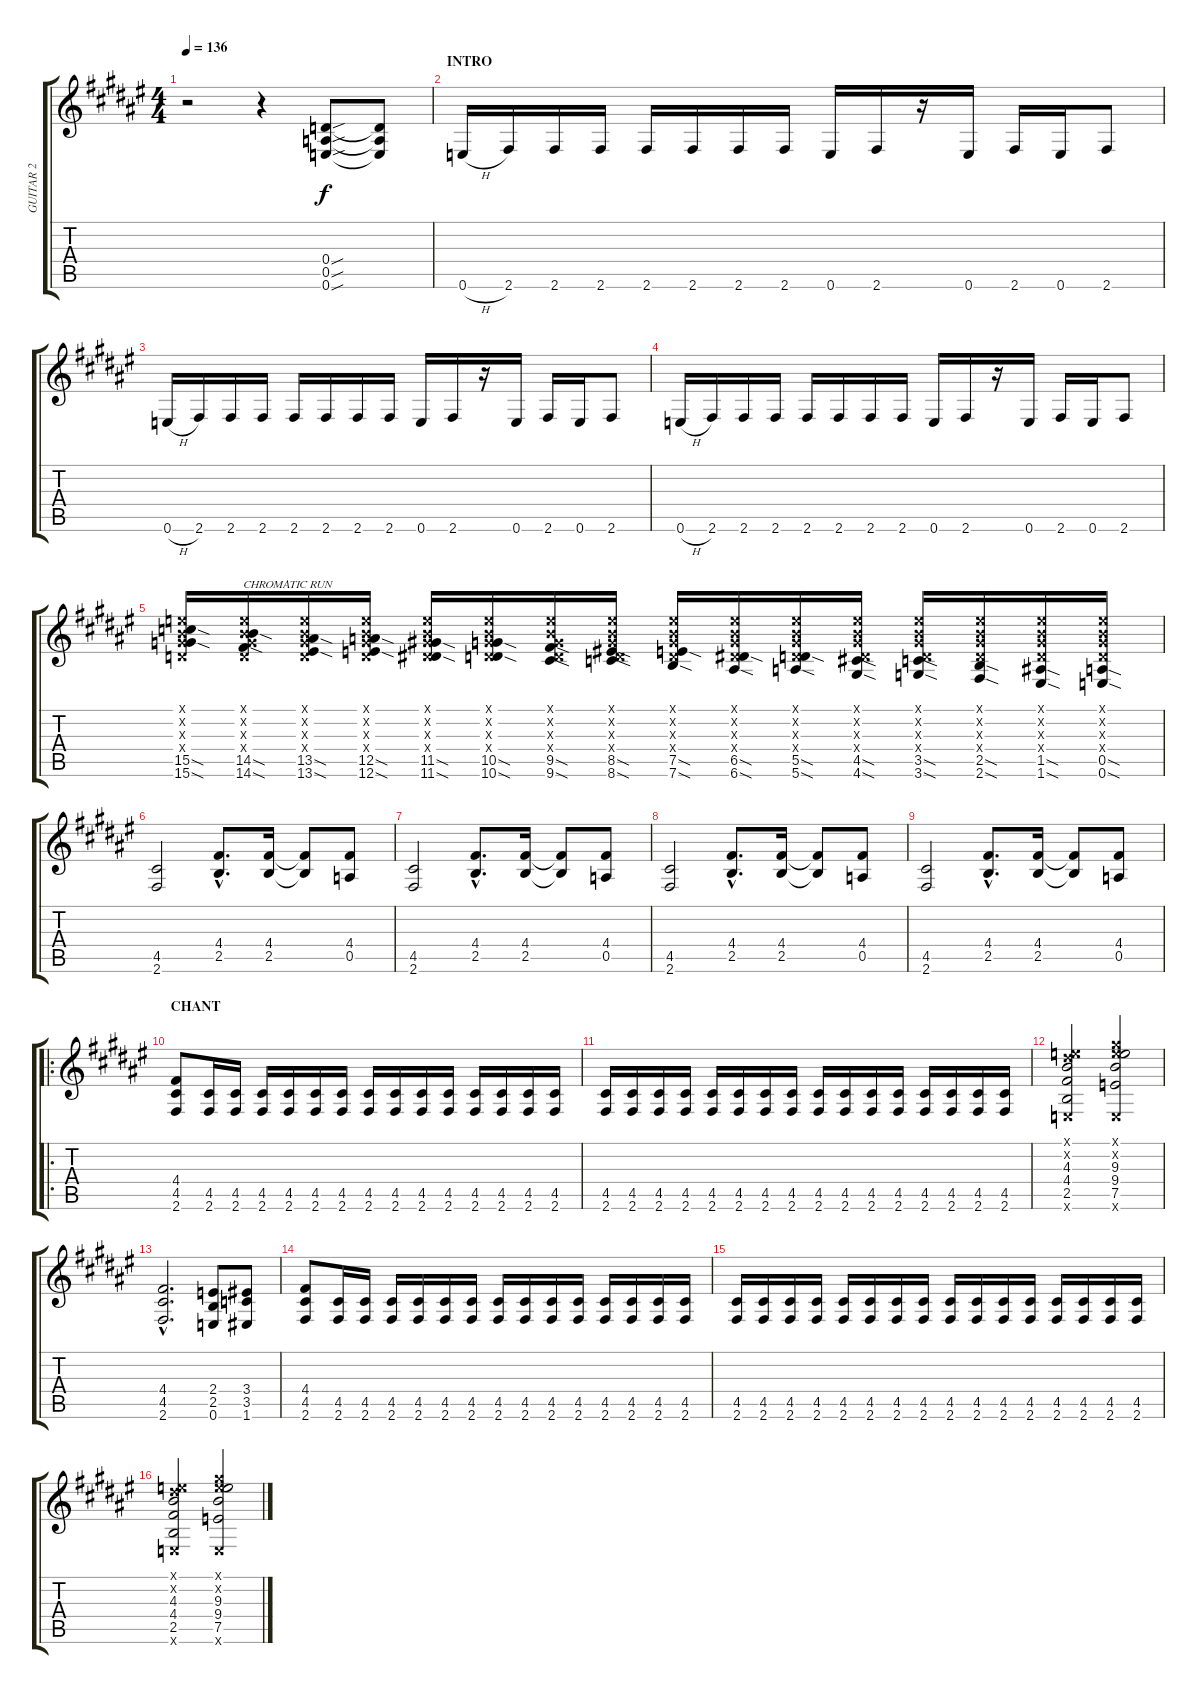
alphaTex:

\track ("GUITAR 2" "GUITAR 2") {instrument distortionguitar}
\staff {score tabs}
\tuning (E4 B3 G3 D3 A2 E2) {hide}
\ts (4 4)
\tempo 136
\clef g2
\ks f#
r.2{dy f instrument distortionguitar} r.4 (0.4{sou} 0.5{sou} 0.6{sou}).8 (0.4{t} 0.5{t} 0.6{t}).8 |
\section ("" "INTRO")
0.6{h}.16 2.6.16 2.6.16 2.6.16 2.6.16 2.6.16 2.6.16 2.6.16 0.6.16 2.6.16 r.16 0.6.16 2.6.16 0.6.16 2.6.8 |
0.6{h}.16 2.6.16 2.6.16 2.6.16 2.6.16 2.6.16 2.6.16 2.6.16 0.6.16 2.6.16 r.16 0.6.16 2.6.16 0.6.16 2.6.8 |
0.6{h}.16 2.6.16 2.6.16 2.6.16 2.6.16 2.6.16 2.6.16 2.6.16 0.6.16 2.6.16 r.16 0.6.16 2.6.16 0.6.16 2.6.8 |
(0.1{x} 0.2{x} 0.3{x} 0.4{x} 15.5{sod} 15.6{sod}).16 (0.1{x} 0.2{x} 0.3{x} 0.4{x} 14.5{sod} 14.6{sod}).16{txt "CHROMATIC RUN"} (0.1{x} 0.2{x} 0.3{x} 0.4{x} 13.5{sod} 13.6{sod}).16 (0.1{x} 0.2{x} 0.3{x} 0.4{x} 12.5{sod} 12.6{sod}).16 (0.1{x} 0.2{x} 0.3{x} 0.4{x} 11.5{sod} 11.6{sod}).16 (0.1{x} 0.2{x} 0.3{x} 0.4{x} 10.5{sod} 10.6{sod}).16 (0.1{x} 0.2{x} 0.3{x} 0.4{x} 9.5{sod} 9.6{sod}).16 (0.1{x} 0.2{x} 0.3{x} 0.4{x} 8.5{sod} 8.6{sod}).16 (0.1{x} 0.2{x} 0.3{x} 0.4{x} 7.5{sod} 7.6{sod}).16 (0.1{x} 0.2{x} 0.3{x} 0.4{x} 6.5{sod} 6.6{sod}).16 (0.1{x} 0.2{x} 0.3{x} 0.4{x} 5.5{sod} 5.6{sod}).16 (0.1{x} 0.2{x} 0.3{x} 0.4{x} 4.5{sod} 4.6{sod}).16 (0.1{x} 0.2{x} 0.3{x} 0.4{x} 3.5{sod} 3.6{sod}).16 (0.1{x} 0.2{x} 0.3{x} 0.4{x} 2.5{sod} 2.6{sod}).16 (0.1{x} 0.2{x} 0.3{x} 0.4{x} 1.5{sod} 1.6{sod}).16 (0.1{x} 0.2{x} 0.3{x} 0.4{x} 0.5{sod} 0.6{sod}).16 |
(4.5 2.6).2 (4.4{hac} 2.5{hac}).8{d} (4.4 2.5).16 (4.4{t} 2.5{t}).8 (4.4 0.5).8 |
(4.5 2.6).2 (4.4{hac} 2.5{hac}).8{d} (4.4 2.5).16 (4.4{t} 2.5{t}).8 (4.4 0.5).8 |
(4.5 2.6).2 (4.4{hac} 2.5{hac}).8{d} (4.4 2.5).16 (4.4{t} 2.5{t}).8 (4.4 0.5).8 |
(4.5 2.6).2 (4.4{hac} 2.5{hac}).8{d} (4.4 2.5).16 (4.4{t} 2.5{t}).8 (4.4 0.5).8 |
\ro
\section ("" "CHANT")
(4.4 4.5 2.6).8 (4.5 2.6).16 (4.5 2.6).16 (4.5 2.6).16 (4.5 2.6).16 (4.5 2.6).16 (4.5 2.6).16 (4.5 2.6).16 (4.5 2.6).16 (4.5 2.6).16 (4.5 2.6).16 (4.5 2.6).16 (4.5 2.6).16 (4.5 2.6).16 (4.5 2.6).16 |
(4.5 2.6).16 (4.5 2.6).16 (4.5 2.6).16 (4.5 2.6).16 (4.5 2.6).16 (4.5 2.6).16 (4.5 2.6).16 (4.5 2.6).16 (4.5 2.6).16 (4.5 2.6).16 (4.5 2.6).16 (4.5 2.6).16 (4.5 2.6).16 (4.5 2.6).16 (4.5 2.6).16 (4.5 2.6).16 |
(0.1{x} 4.2{x} 4.3 4.4 2.5 0.6{x}).2 (0.1{x} 9.2{x} 9.3 9.4 7.5 0.6{x}).2 |
(4.4{hac} 4.5{hac} 2.6{hac}).2{d} (2.4 2.5 0.6).8 (3.4 3.5 1.6).8 |
(4.4 4.5 2.6).8 (4.5 2.6).16 (4.5 2.6).16 (4.5 2.6).16 (4.5 2.6).16 (4.5 2.6).16 (4.5 2.6).16 (4.5 2.6).16 (4.5 2.6).16 (4.5 2.6).16 (4.5 2.6).16 (4.5 2.6).16 (4.5 2.6).16 (4.5 2.6).16 (4.5 2.6).16 |
(4.5 2.6).16 (4.5 2.6).16 (4.5 2.6).16 (4.5 2.6).16 (4.5 2.6).16 (4.5 2.6).16 (4.5 2.6).16 (4.5 2.6).16 (4.5 2.6).16 (4.5 2.6).16 (4.5 2.6).16 (4.5 2.6).16 (4.5 2.6).16 (4.5 2.6).16 (4.5 2.6).16 (4.5 2.6).16 |
(0.1{x} 4.2{x} 4.3 4.4 2.5 0.6{x}).2 (0.1{x} 9.2{x} 9.3 9.4 7.5 0.6{x}).2
